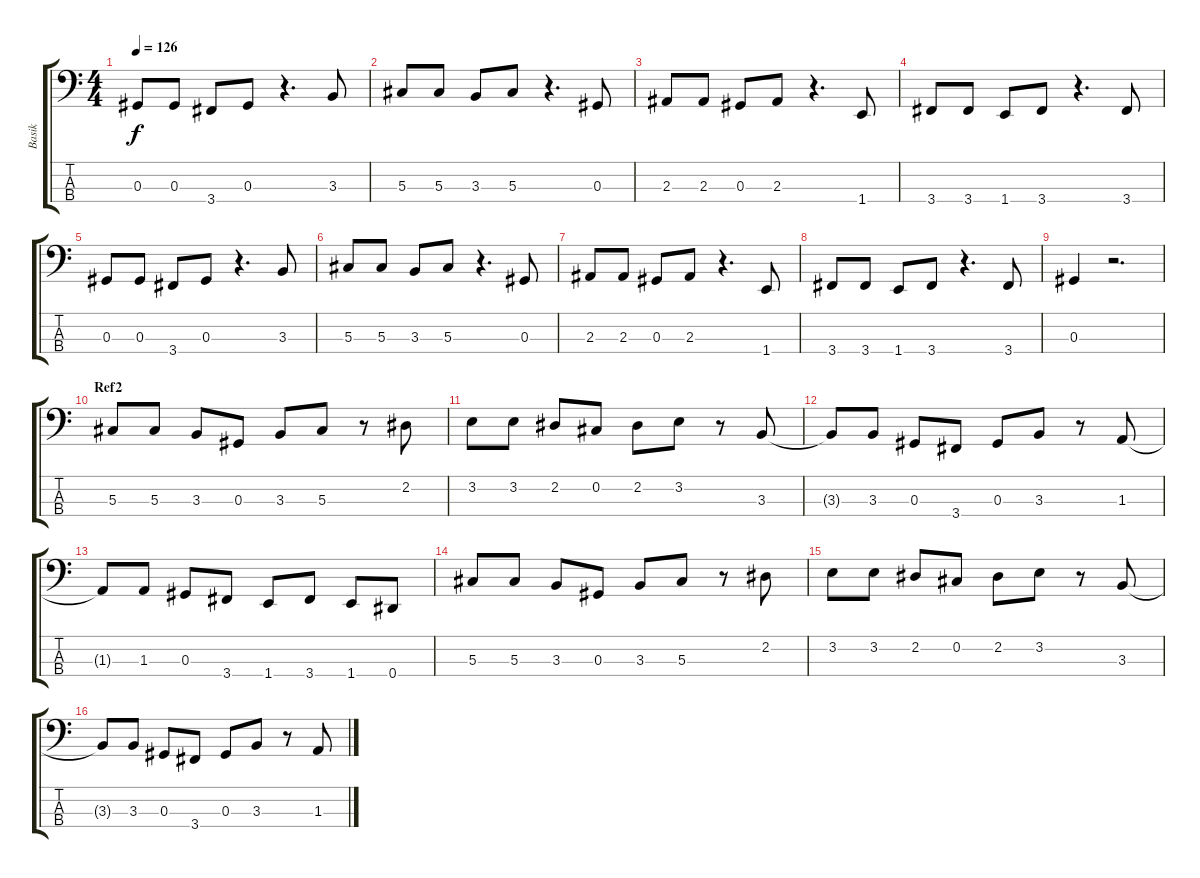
\track ("Basik" "Basik") {instrument electricbassfinger}
\staff {score tabs}
\tuning (Gb2 Db2 Ab1 Eb1) {hide}
\ts (4 4)
\tempo 126
\clef f4
\ks c
0.3.8{dy f} 0.3.8 3.4.8 0.3.8 r.4{d} 3.3.8 |
5.3.8 5.3.8 3.3.8 5.3.8 r.4{d} 0.3.8 |
2.3.8 2.3.8 0.3.8 2.3.8 r.4{d} 1.4.8 |
3.4.8 3.4.8 1.4.8 3.4.8 r.4{d} 3.4.8 |
0.3.8 0.3.8 3.4.8 0.3.8 r.4{d} 3.3.8 |
5.3.8 5.3.8 3.3.8 5.3.8 r.4{d} 0.3.8 |
2.3.8 2.3.8 0.3.8 2.3.8 r.4{d} 1.4.8 |
3.4.8 3.4.8 1.4.8 3.4.8 r.4{d} 3.4.8 |
0.3.4 r.2{d} |
\section ("" "Ref2")
5.3.8 5.3.8 3.3.8 0.3.8 3.3.8 5.3.8 r.8 2.2.8 |
3.2.8 3.2.8 2.2.8 0.2.8 2.2.8 3.2.8 r.8 3.3.8 |
3.3{t}.8 3.3.8 0.3.8 3.4.8 0.3.8 3.3.8 r.8 1.3.8 |
1.3{t}.8 1.3.8 0.3.8 3.4.8 1.4.8 3.4.8 1.4.8 0.4.8 |
5.3.8 5.3.8 3.3.8 0.3.8 3.3.8 5.3.8 r.8 2.2.8 |
3.2.8 3.2.8 2.2.8 0.2.8 2.2.8 3.2.8 r.8 3.3.8 |
3.3{t}.8 3.3.8 0.3.8 3.4.8 0.3.8 3.3.8 r.8 1.3.8
